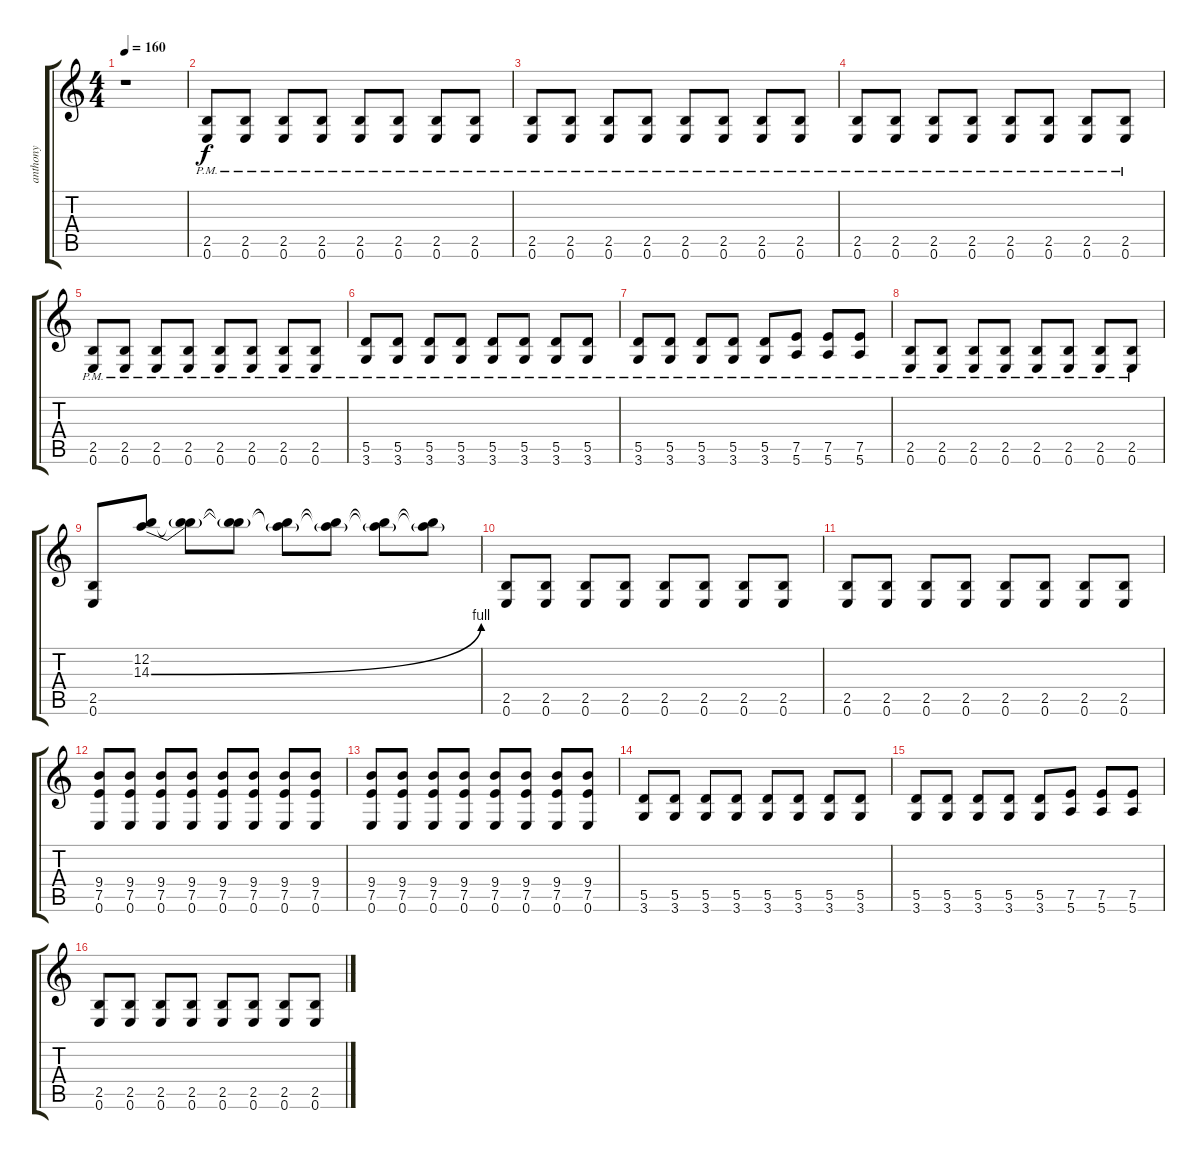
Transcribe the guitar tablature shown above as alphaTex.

\track ("anthony" "anthony") {instrument distortionguitar}
\staff {score tabs}
\tuning (E4 B3 G3 D3 A2 E2) {hide}
\ts (4 4)
\tempo 160
\clef g2
\ks c
r.1{dy f instrument distortionguitar} |
(2.5{pm} 0.6).8 (2.5{pm} 0.6).8 (2.5{pm} 0.6).8 (2.5{pm} 0.6).8 (2.5{pm} 0.6).8 (2.5{pm} 0.6).8 (2.5{pm} 0.6).8 (2.5{pm} 0.6).8 |
(2.5{pm} 0.6).8 (2.5{pm} 0.6).8 (2.5{pm} 0.6).8 (2.5{pm} 0.6).8 (2.5{pm} 0.6).8 (2.5{pm} 0.6).8 (2.5{pm} 0.6).8 (2.5{pm} 0.6).8 |
(2.5{pm} 0.6).8 (2.5{pm} 0.6).8 (2.5{pm} 0.6).8 (2.5{pm} 0.6).8 (2.5{pm} 0.6).8 (2.5{pm} 0.6).8 (2.5{pm} 0.6).8 (2.5{pm} 0.6).8 |
(2.5{pm} 0.6).8 (2.5{pm} 0.6).8 (2.5{pm} 0.6).8 (2.5{pm} 0.6).8 (2.5{pm} 0.6).8 (2.5{pm} 0.6).8 (2.5{pm} 0.6).8 (2.5{pm} 0.6).8 |
(5.5{pm} 3.6).8 (5.5{pm} 3.6).8 (5.5{pm} 3.6).8 (5.5{pm} 3.6).8 (5.5{pm} 3.6).8 (5.5{pm} 3.6).8 (5.5{pm} 3.6).8 (5.5{pm} 3.6).8 |
(5.5{pm} 3.6).8 (5.5{pm} 3.6).8 (5.5{pm} 3.6).8 (5.5{pm} 3.6).8 (5.5{pm} 3.6).8 (7.5{pm} 5.6).8 (7.5{pm} 5.6).8 (7.5{pm} 5.6).8 |
(2.5{pm} 0.6).8 (2.5{pm} 0.6).8 (2.5{pm} 0.6).8 (2.5{pm} 0.6).8 (2.5{pm} 0.6).8 (2.5{pm} 0.6).8 (2.5{pm} 0.6).8 (2.5{pm} 0.6).8 |
(2.5 0.6).8 (12.2 14.3{be (bend 0 0 60 4)}).8 (12.2{t} 14.3{t}).8 (12.2{t} 14.3{t}).8 (12.2{t} 14.3{t}).8 (12.2{t} 14.3{t}).8 (12.2{t} 14.3{t}).8 (12.2{t} 14.3{t}).8 |
(2.5 0.6).8 (2.5 0.6).8 (2.5 0.6).8 (2.5 0.6).8 (2.5 0.6).8 (2.5 0.6).8 (2.5 0.6).8 (2.5 0.6).8 |
(2.5 0.6).8 (2.5 0.6).8 (2.5 0.6).8 (2.5 0.6).8 (2.5 0.6).8 (2.5 0.6).8 (2.5 0.6).8 (2.5 0.6).8 |
(9.4 7.5 0.6).8 (9.4 7.5 0.6).8 (9.4 7.5 0.6).8 (9.4 7.5 0.6).8 (9.4 7.5 0.6).8 (9.4 7.5 0.6).8 (9.4 7.5 0.6).8 (9.4 7.5 0.6).8 |
(9.4 7.5 0.6).8 (9.4 7.5 0.6).8 (9.4 7.5 0.6).8 (9.4 7.5 0.6).8 (9.4 7.5 0.6).8 (9.4 7.5 0.6).8 (9.4 7.5 0.6).8 (9.4 7.5 0.6).8 |
(5.5 3.6).8 (5.5 3.6).8 (5.5 3.6).8 (5.5 3.6).8 (5.5 3.6).8 (5.5 3.6).8 (5.5 3.6).8 (5.5 3.6).8 |
(5.5 3.6).8 (5.5 3.6).8 (5.5 3.6).8 (5.5 3.6).8 (5.5 3.6).8 (7.5 5.6).8 (7.5 5.6).8 (7.5 5.6).8 |
(2.5 0.6).8 (2.5 0.6).8 (2.5 0.6).8 (2.5 0.6).8 (2.5 0.6).8 (2.5 0.6).8 (2.5 0.6).8 (2.5 0.6).8
